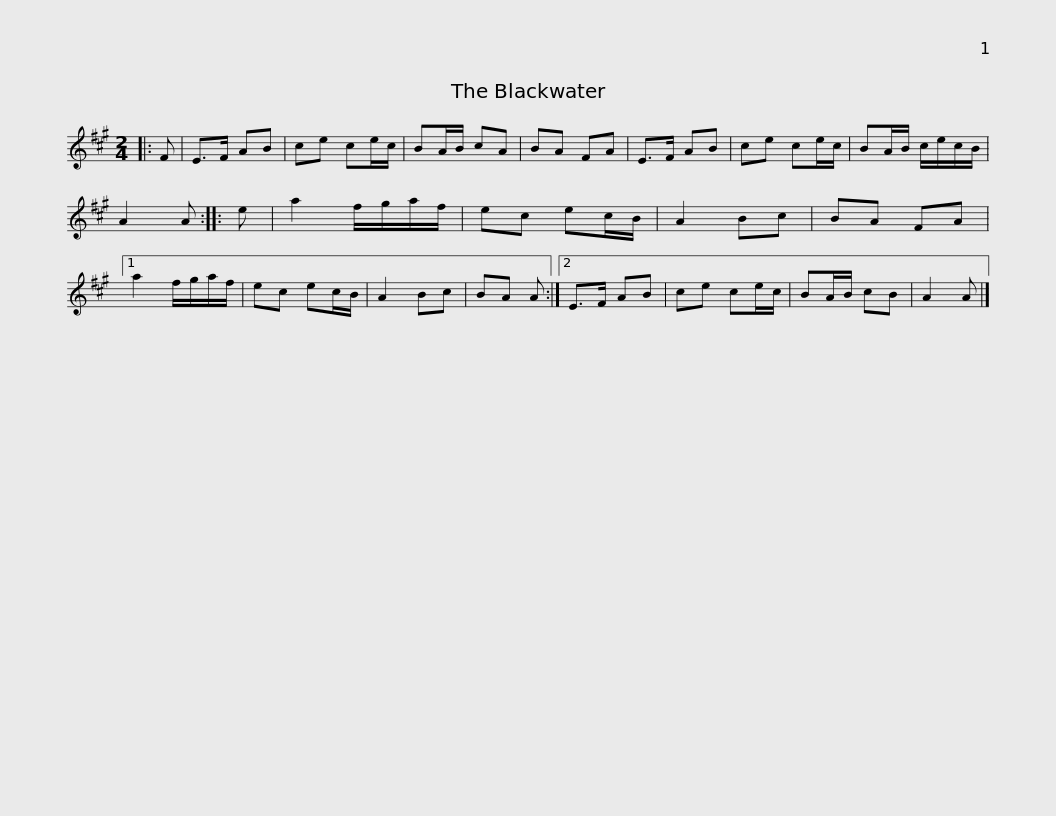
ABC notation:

X:1
L:1/8
M:2/4
I:linebreak $
K:A
V:1 treble
V:1
|: F | E>F AB | ce ce/c/ | BA/B/ cA | BA FA | %5
 E>F AB | ce ce/c/ | BA/B/ c/e/c/B/ | A2 A :: e |$ %10
 a2 f/g/a/f/ | ec ec/B/ | A2 Bc | BA FA |1 a2 f/g/a/f/ | %15
 ec ec/B/ | A2 Bc | BA A :|2 E>F AB | ce ce/c/ |$ %20
 BA/B/ cB | A2 A |] %22
